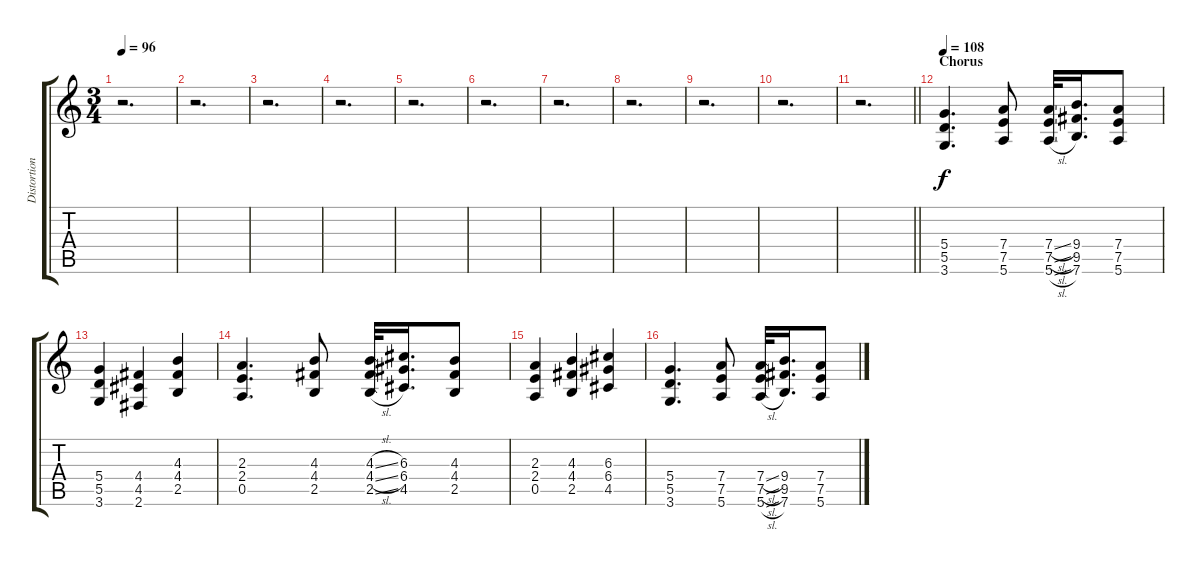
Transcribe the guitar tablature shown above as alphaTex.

\track ("Distortion Guitar \"James Hetfield\"" "Distortion") {instrument distortionguitar}
\staff {score tabs}
\tuning (E4 B3 G3 D3 A2 E2) {hide}
\ts (3 4)
\tempo 96
\clef g2
\ks c
r.2{d dy f} |
r.2{d} |
r.2{d} |
r.2{d} |
r.2{d} |
r.2{d} |
r.2{d} |
r.2{d} |
r.2{d} |
r.2{d} |
\barLineRight lightlight
r.2{d} |
\section ("" "Chorus")
\tempo 108
(5.4 5.5 3.6).4{d} (7.4 7.5 5.6).8 (7.4{sl} 7.5{sl} 5.6{sl}).32 (9.4 9.5 7.6).16{d} (7.4 7.5 5.6).8 |
(5.4 5.5 3.6).4 (4.4 4.5 2.6).4 (4.3 4.4 2.5).4 |
(2.3 2.4 0.5).4{d} (4.3 4.4 2.5).8 (4.3{sl} 4.4{sl} 2.5{sl}).32 (6.3 6.4 4.5).16{d} (4.3 4.4 2.5).8 |
(2.3 2.4 0.5).4 (4.3 4.4 2.5).4 (6.3 6.4 4.5).4 |
(5.4 5.5 3.6).4{d} (7.4 7.5 5.6).8 (7.4{sl} 7.5{sl} 5.6{sl}).32 (9.4 9.5 7.6).16{d} (7.4 7.5 5.6).8
